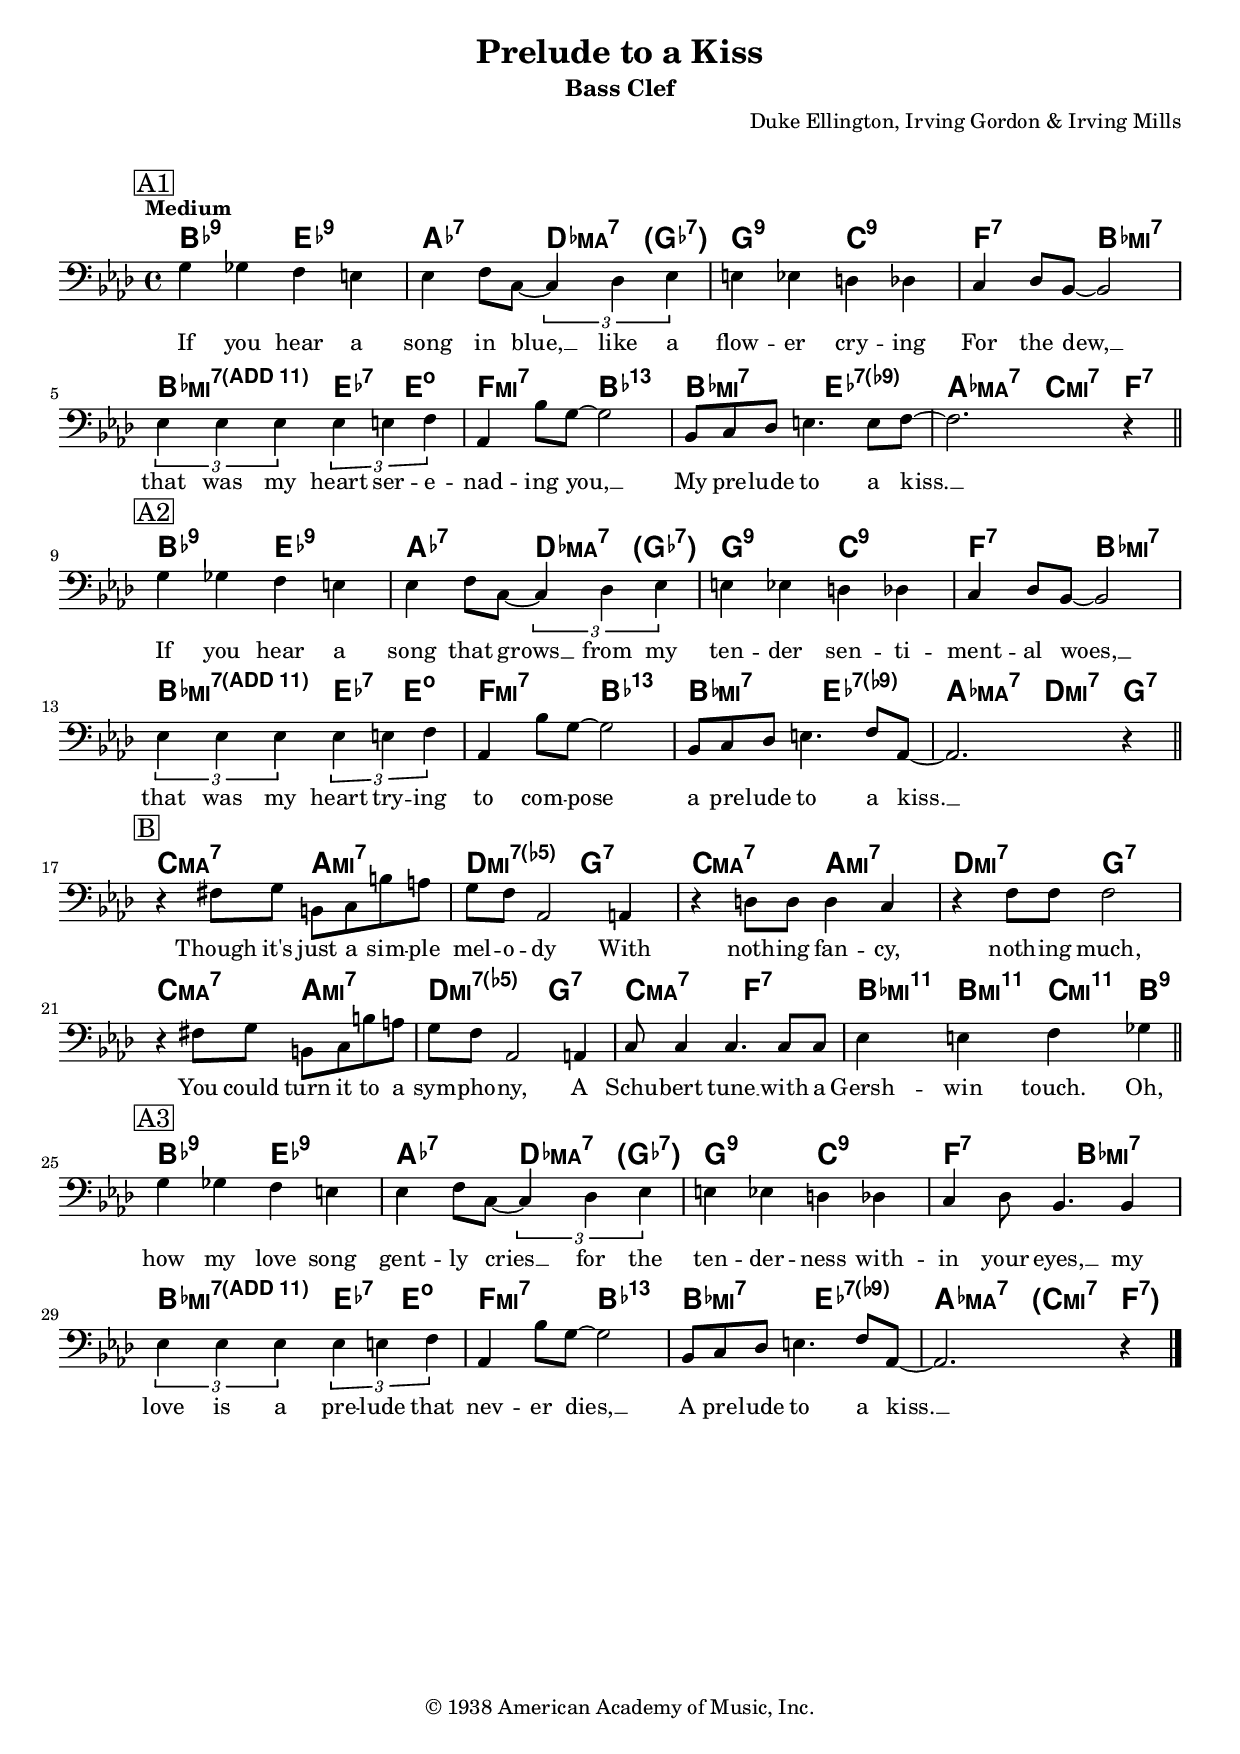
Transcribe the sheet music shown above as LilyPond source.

\version "2.24.0"

\include "english.ly"

instrument = "Bass Clef"
whatKey = af,,
whatClef = "bass"

%% -*- Mode: LilyPond -*-

#(set-global-staff-size 18)

\include "lead-sheets.ily"

refrainLyrics = \lyricmode {
If you hear
a song in blue, __
like a flow -- er cry -- ing
For the dew, __
that was my heart ser -- e -- nad -- ing you, __
My pre -- lude to a kiss. __
If you hear a song that grows __
from my ten -- der sen -- ti -- ment -- al woes, __
that was my heart try -- ing to com -- pose
a pre -- lude to a kiss. __
Though it's just a sim -- ple mel -- o -- dy
With noth -- ing fan -- cy,
noth -- ing much,
You could turn it to a sym -- pho -- ny,
A Schu -- bert tune __ with a Gersh -- win touch.
Oh, how my love song gent -- ly cries __
for the ten -- der -- ness with -- in your eyes, __
my love is a pre -- lude that nev -- er dies, __
A pre -- lude to a kiss. __
}

refrainChords = \chordmode {
  d2:9 g2:9 c2:7 f4:maj7
  \set chordNameFunction = #begin-end-parenthesis-ignatzek-chord-names
  bf4:7
  \unset chordNameFunction
  b2:9 e2:9 a2:7 d2:m7
  d2:m7.11 g4:7 gs4:dim7 a2:m7 d2:13 d2:m7 g2:7.9- c2:maj7 e4:m7 a4:7

  d2:9 g2:9 c2:7 f4:maj7
  \set chordNameFunction = #begin-end-parenthesis-ignatzek-chord-names
  bf4:7
  \unset chordNameFunction
  b2:9 e2:9 a2:7 d2:m7
  d2:m7.11 g4:7 gs4:dim7 a2:m7 d2:13 d2:m7 g2:7.9- c2:maj7 fs4:m7 b4:7

  e2:maj7 cs2:m7 fs2:m7.5- b2:7 e2:maj7 cs2:m7 fs2:m7 b2:7
  e2:maj7 cs2:m7 fs2:m7.5- b2:7 e2:maj7 a2:7 d4:m11 ef4:m11 e4:m11 ef4:9

  d2:9 g2:9 c2:7 f4:maj7
  \set chordNameFunction = #begin-end-parenthesis-ignatzek-chord-names
  bf4:7
  \unset chordNameFunction
  b2:9 e2:9 a2:7 d2:m7
  d2:m7.11 g4:7 gs4:dim7 a2:m7 d2:13 d2:m7 g2:7.9- c2:maj7
  \set chordNameFunction = #begin-parenthesis-ignatzek-chord-names
  e4:m7
  \set chordNameFunction = #end-parenthesis-ignatzek-chord-names
  a4:7
  \unset chordNameFunction
}

refrainMelody = \relative f' {
  \time 4/4
  \key c \major
  \clef \whatClef
  \tempo "Medium"

  \mark \markup{ \box "A1" }
  
  b4 bf4 a4 af4 | g4 a8 e8~ \tuplet 3/2 { e4 f4 g4 } | gs4 g4 fs4 f4 | e4 f8 d8~ d2 |
  \tuplet 3/2 { g4 g4 g4 } \tuplet 3/2 { g4 gs4 a4 } |
  c,4 d'8 b8~ b2 | d,8 e8 f8 af4. af8 a8~ | a2. r4 |

  \bar "||"
  \break

  \mark \markup{ \box "A2" }

  b4 bf4 a4 af4 | g4 a8 e8~ \tuplet 3/2 { e4 f4 g4 } | gs4 g4 fs4 f4 | e4 f8 d8~ d2 |
  \tuplet 3/2 { g4 g4 g4 } \tuplet 3/2 { g4 gs4 a4 } |
  c,4 d'8 b8~ b2 | d,8 e8 f8 af4. a8 c,8~ | c2. r4 |

  \bar "||"
  \break

  \mark \markup{ \box "B" }
  
  r4 as'8 b8 ds,8 e8 ds'8 cs8 | b8 a8 c,2 cs4 | r4 fs8 fs8 fs4 e4 | r4 a8 a8 a2 |
  r4 as8 b8 ds,8 e8 ds'8 cs8 | b8 a8 c,2 cs4 | e8 e4 e4. e8 e8 | g4 af4 a4 bf4 |
  
  \bar "||"
  \break

  \mark \markup{ \box "A3" }

  b4 bf4 a4 af4 | g4 a8 e8~ \tuplet 3/2 { e4 f4 g4 } | gs4 g4 fs4 f4 | e4 f8 d4. d4 |
  \tuplet 3/2 { g4 g4 g4 } \tuplet 3/2 { g4 gs4 a4 } |
  c,4 d'8 b8~ b2 | d,8 e8 f8 af4. a8 c,8~ | c2. r4 |

  \bar "|."
}

\include "paper.ily"

\header {
  title = "Prelude to a Kiss"
  subtitle = \instrument
  composer = "Duke Ellington, Irving Gordon & Irving Mills"
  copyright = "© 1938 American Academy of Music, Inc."
}

\markup {
  % Leave a gap after the header
  \vspace #1
}

\score {
  <<
    { \context ChordNames 
      {
      \override ChordName.font-size = #+3
      \override ChordName.font-series = #'bold
      \set chordChanges = ##t
     \transpose c \whatKey {
       \refrainChords
	}
      }
      }
    \new Staff {
      \context Voice = "voiceMelody" { 
	\noDoubleAccidentalMusic \transpose c \whatKey {
	  \refrainMelody
	  }
	}
    }
    \new Lyrics \lyricsto "voiceMelody"
    {
      \refrainLyrics
    }
  >>
  \layout { }
}

